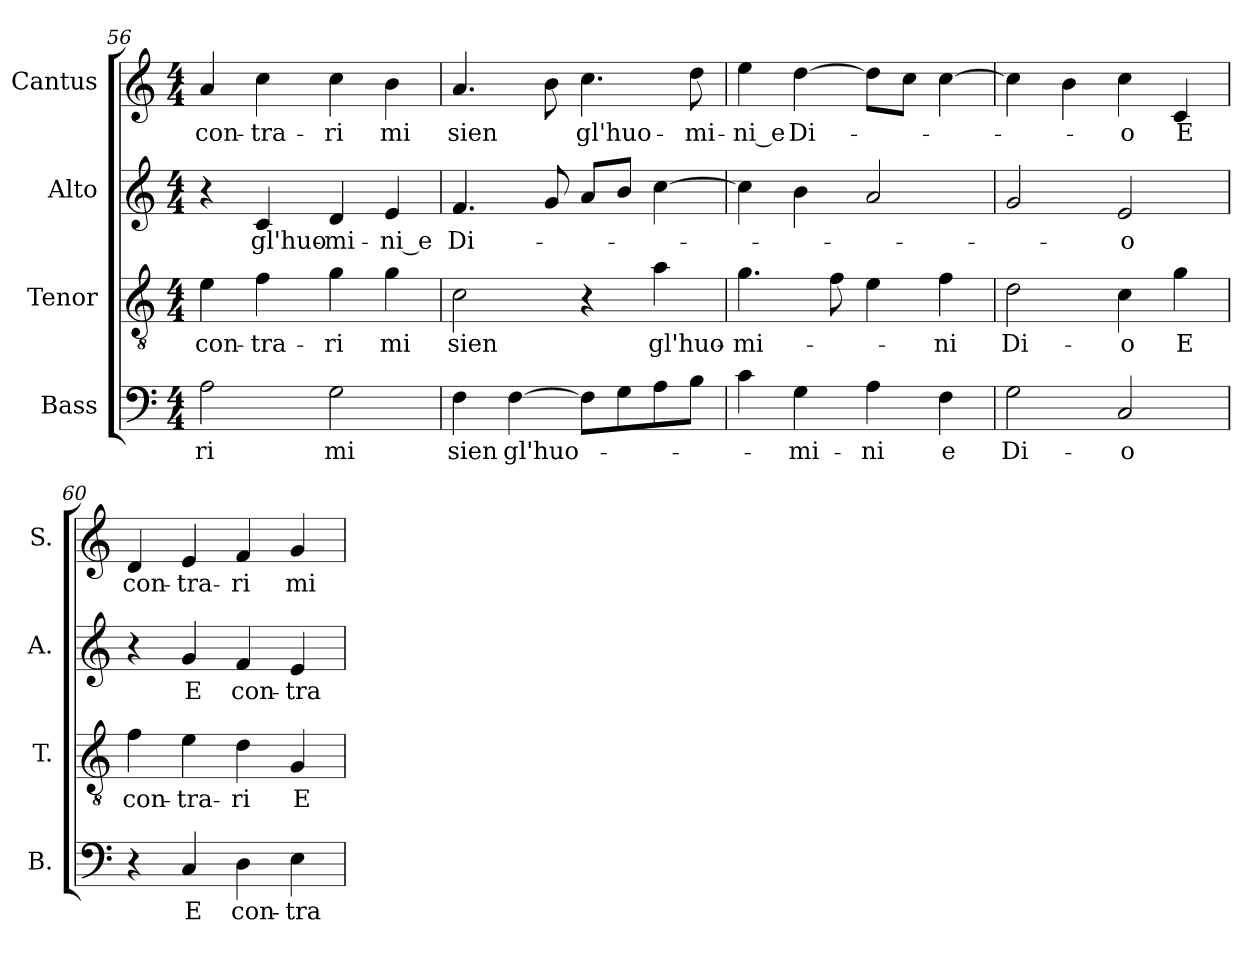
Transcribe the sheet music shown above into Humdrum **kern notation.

**kern	**text	**kern	**text	**kern	**text	**kern	**text
*part4	*part4	*part3	*part3	*part2	*part2	*part1	*part1
*staff4	*staff4	*staff3	*staff3	*staff2	*staff2	*staff1	*staff1
*I"Bass	*	*I"Tenor	*	*I"Alto	*	*I"Cantus	*
*I'B.	*	*I'T.	*	*I'A.	*	*I'S.	*
*clefF4	*	*clefGv2	*	*clefG2	*	*clefG2	*
*	*	*ITrd7c12	*	*	*	*	*
*k[]	*	*k[]	*	*k[]	*	*k[]	*
*C:	*	*C:	*	*C:	*	*C:	*
*M4/4	*	*M4/4	*	*M4/4	*	*M4/4	*
=56	=56	=56	=56	=56	=56	=56	=56
!	!LO:LY:b:color=#000000	!	!	!	!	!	!
!	!	!	!LO:LY:b:color=#000000	!	!	!	!
!	!	!	!	!	!	!	!LO:LY:b:color=#000000
2Ai\	-ri	4Ei\	con-	4r	.	4ai/	con-
!	!	!	!LO:LY:b:color=#000000	!	!	!	!
!	!	!	!	!	!LO:LY:b:color=#000000	!	!
!	!	!	!	!	!	!	!LO:LY:b:color=#000000
.	.	4Fi\	-tra-	4ci/	gl'huo-	4cci\	-tra-
!	!LO:LY:b:color=#000000	!	!	!	!	!	!
!	!	!	!LO:LY:b:color=#000000	!	!	!	!
!	!	!	!	!	!LO:LY:b:color=#000000	!	!
!	!	!	!	!	!	!	!LO:LY:b:color=#000000
2Gi\	mi	4Gi\	-ri	4di/	-mi-	4cci\	-ri
!	!	!	!LO:LY:b:color=#000000	!	!	!	!
!	!	!	!	!	!LO:LY:b:color=#000000	!	!
!	!	!	!	!	!	!	!LO:LY:b:color=#000000
.	.	4Gi\	mi	4ei/	-ni_e	4bi\	mi
=57	=57	=57	=57	=57	=57	=57	=57
!	!LO:LY:b:color=#000000	!	!	!	!	!	!
!	!	!	!LO:LY:b:color=#000000	!	!	!	!
!	!	!	!	!	!LO:LY:b:color=#000000	!	!
!	!	!	!	!	!	!	!LO:LY:b:color=#000000
4Fi\	sien	2Ci\	sien	4.fi/	Di-	4.ai/	sien
!	!LO:LY:b:color=#000000	!	!	!	!	!	!
[>4Fi\	gl'huo-	.	.	.	.	.	.
.	.	.	.	8gi/	.	8bi\	.
!	!	!	!	!	!	!	!LO:LY:b:color=#000000
8Fi\L]	.	4r	.	8ai/L	.	4.cci\	gl'huo-
8Gi\	.	.	.	8bi/J	.	.	.
!	!	!	!LO:LY:b:color=#000000	!	!	!	!
8Ai\	.	4Ai\	gl'huo-	[>4cci\	.	.	.
!	!	!	!	!	!	!	!LO:LY:b:color=#000000
8Bi\J	.	.	.	.	.	8ddi\	-mi-
!!LO:PB:g=z
=58	=58	=58	=58	=58	=58	=58	=58
!	!	!	!LO:LY:b:color=#000000	!	!	!	!
!	!	!	!	!	!	!	!LO:LY:b:color=#000000
4ci\	.	4.Gi\	-mi-	4cci\]	.	4eei\	-ni_e
!	!LO:LY:b:color=#000000	!	!	!	!	!	!
!	!	!	!	!	!	!	!LO:LY:b:color=#000000
4Gi\	-mi-	.	.	4bi\	.	[>4ddi\	Di-
.	.	8Fi\	.	.	.	.	.
!	!LO:LY:b:color=#000000	!	!	!	!	!	!
4Ai\	-ni	4Ei\	.	2ai/	.	8ddi\L]	.
.	.	.	.	.	.	8cci\J	.
!	!LO:LY:b:color=#000000	!	!	!	!	!	!
!	!	!	!LO:LY:b:color=#000000	!	!	!	!
4Fi\	e	4Fi\	-ni	.	.	[>4cci\	.
=59	=59	=59	=59	=59	=59	=59	=59
!	!LO:LY:b:color=#000000	!	!	!	!	!	!
!	!	!	!LO:LY:b:color=#000000	!	!	!	!
2Gi\	Di-	2Di\	Di-	2gi/	.	4cci\]	.
.	.	.	.	.	.	4bi\	.
!	!LO:LY:b:color=#000000	!	!	!	!	!	!
!	!	!	!LO:LY:b:color=#000000	!	!	!	!
!	!	!	!	!	!LO:LY:b:color=#000000	!	!
!	!	!	!	!	!	!	!LO:LY:b:color=#000000
2Ci/	-o	4Ci\	-o	2ei/	-o	4cci\	-o
!	!	!	!LO:LY:b:color=#000000	!	!	!	!
!	!	!	!	!	!	!	!LO:LY:b:color=#000000
.	.	4Gi\	E	.	.	4ci/	E
=60	=60	=60	=60	=60	=60	=60	=60
!	!	!	!LO:LY:b:color=#000000	!	!	!	!
!	!	!	!	!	!	!	!LO:LY:b:color=#000000
4r	.	4Fi\	con-	4r	.	4di/	con-
!	!LO:LY:b:color=#000000	!	!	!	!	!	!
!	!	!	!LO:LY:b:color=#000000	!	!	!	!
!	!	!	!	!	!LO:LY:b:color=#000000	!	!
!	!	!	!	!	!	!	!LO:LY:b:color=#000000
4Ci/	E	4Ei\	-tra-	4gi/	E	4ei/	-tra-
!	!LO:LY:b:color=#000000	!	!	!	!	!	!
!	!	!	!LO:LY:b:color=#000000	!	!	!	!
!	!	!	!	!	!LO:LY:b:color=#000000	!	!
!	!	!	!	!	!	!	!LO:LY:b:color=#000000
4Di\	con-	4Di\	-ri	4fi/	con-	4fi/	-ri
!	!LO:LY:b:color=#000000	!	!	!	!	!	!
!	!	!	!LO:LY:b:color=#000000	!	!	!	!
!	!	!	!	!	!LO:LY:b:color=#000000	!	!
!	!	!	!	!	!	!	!LO:LY:b:color=#000000
4Ei\	-tra-	4GGi/	E	4ei/	-tra-	4gi/	mi
=	=	=	=	=	=	=	=
*-	*-	*-	*-	*-	*-	*-	*-
